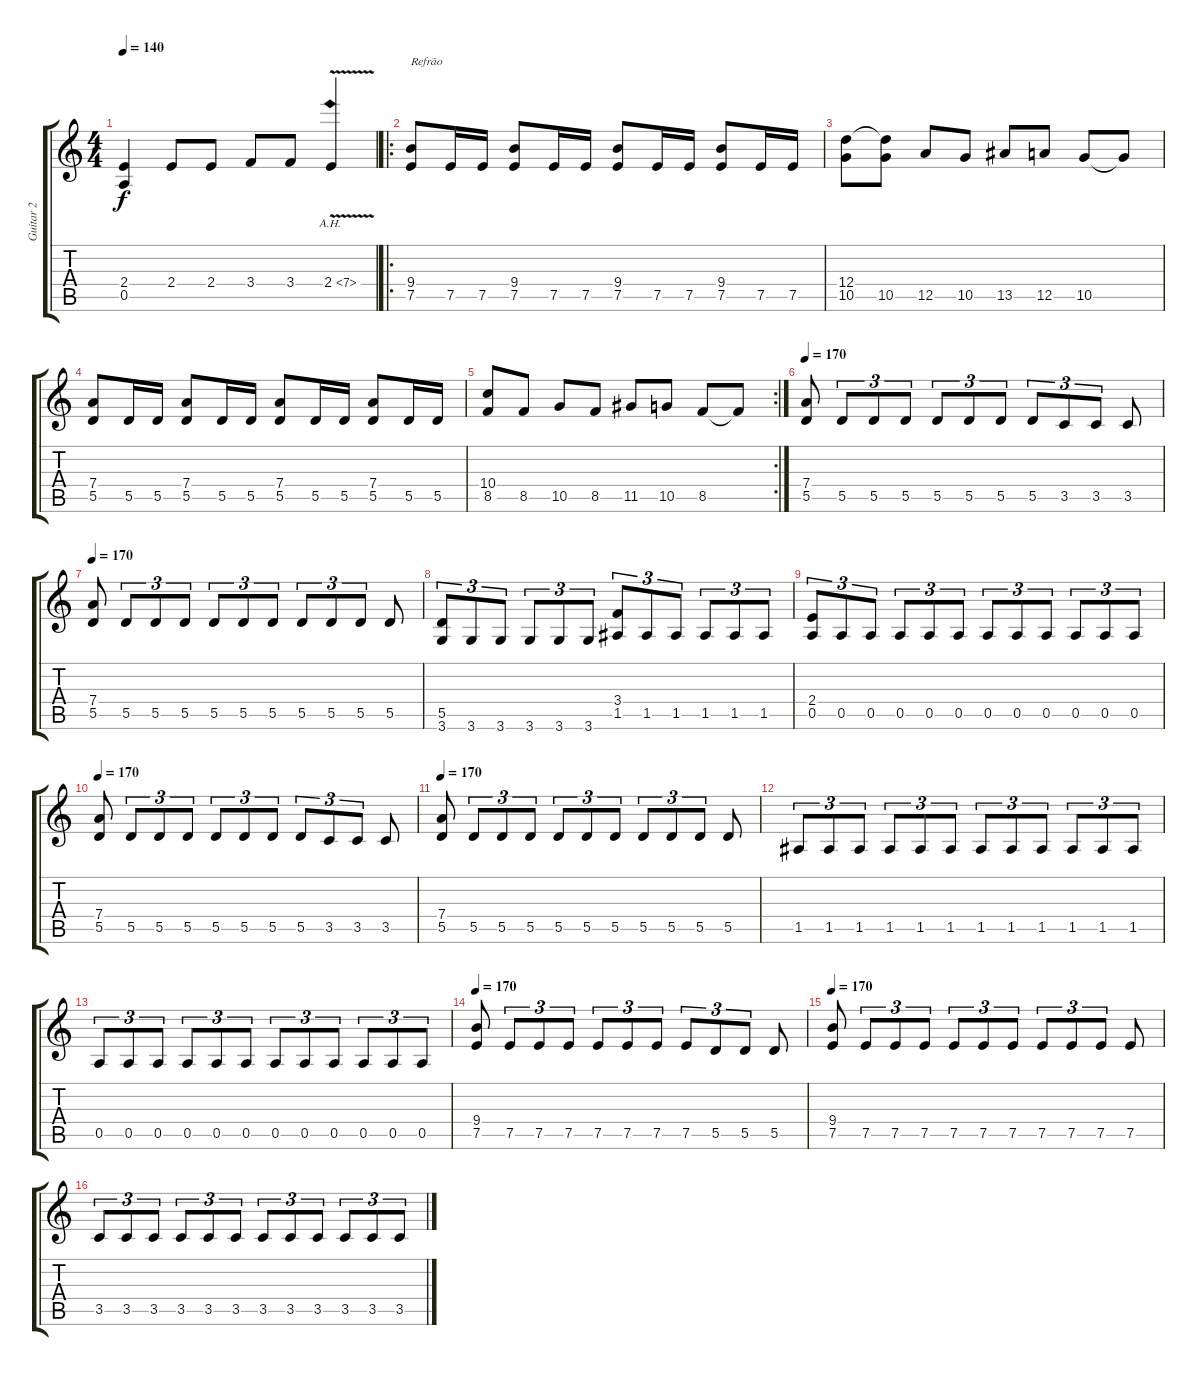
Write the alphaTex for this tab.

\track ("Guitar 2" "Guitar 2") {instrument distortionguitar}
\staff {score tabs}
\tuning (E4 B3 G3 D3 A2 E2) {hide}
\ts (4 4)
\tempo 140
\clef g2
\ks c
(2.4 0.5).4{dy f} 2.4.8 2.4.8 3.4.8 3.4.8 2.4{ah 5 v}.4 |
\ro
(9.4 7.5).8{txt "Refrão"} 7.5.16 7.5.16 (9.4 7.5).8 7.5.16 7.5.16 (9.4 7.5).8 7.5.16 7.5.16 (9.4 7.5).8 7.5.16 7.5.16 |
(12.4 10.5).8{volume 14} (12.4{t} 10.5).8 12.5.8 10.5.8 13.5.8 12.5.8 10.5.8 10.5{t}.8 |
(7.4 5.5).8{volume 11} 5.5.16 5.5.16 (7.4 5.5).8 5.5.16 5.5.16 (7.4 5.5).8 5.5.16 5.5.16 (7.4 5.5).8 5.5.16 5.5.16 |
\rc 2
(10.4 8.5).8{volume 14} 8.5.8 10.5.8 8.5.8 11.5.8 10.5.8 8.5.8 8.5{t}.8 |
\tempo 170
(7.4 5.5).8 5.5.8{tu (3 2)} 5.5.8{tu (3 2)} 5.5.8{tu (3 2)} 5.5.8{tu (3 2)} 5.5.8{tu (3 2)} 5.5.8{tu (3 2)} 5.5.8{tu (3 2)} 3.5.8{tu (3 2)} 3.5.8{tu (3 2)} 3.5.8 |
\tempo 170
(7.4 5.5).8 5.5.8{tu (3 2)} 5.5.8{tu (3 2)} 5.5.8{tu (3 2)} 5.5.8{tu (3 2)} 5.5.8{tu (3 2)} 5.5.8{tu (3 2)} 5.5.8{tu (3 2)} 5.5.8{tu (3 2)} 5.5.8{tu (3 2)} 5.5.8 |
(5.5 3.6).8{tu (3 2)} 3.6.8{tu (3 2)} 3.6.8{tu (3 2)} 3.6.8{tu (3 2)} 3.6.8{tu (3 2)} 3.6.8{tu (3 2)} (3.4 1.5).8{tu (3 2)} 1.5.8{tu (3 2)} 1.5.8{tu (3 2)} 1.5.8{tu (3 2)} 1.5.8{tu (3 2)} 1.5.8{tu (3 2)} |
(2.4 0.5).8{tu (3 2)} 0.5.8{tu (3 2)} 0.5.8{tu (3 2)} 0.5.8{tu (3 2)} 0.5.8{tu (3 2)} 0.5.8{tu (3 2)} 0.5.8{tu (3 2)} 0.5.8{tu (3 2)} 0.5.8{tu (3 2)} 0.5.8{tu (3 2)} 0.5.8{tu (3 2)} 0.5.8{tu (3 2)} |
\tempo 170
(7.4 5.5).8 5.5.8{tu (3 2)} 5.5.8{tu (3 2)} 5.5.8{tu (3 2)} 5.5.8{tu (3 2)} 5.5.8{tu (3 2)} 5.5.8{tu (3 2)} 5.5.8{tu (3 2)} 3.5.8{tu (3 2)} 3.5.8{tu (3 2)} 3.5.8 |
\tempo 170
(7.4 5.5).8 5.5.8{tu (3 2)} 5.5.8{tu (3 2)} 5.5.8{tu (3 2)} 5.5.8{tu (3 2)} 5.5.8{tu (3 2)} 5.5.8{tu (3 2)} 5.5.8{tu (3 2)} 5.5.8{tu (3 2)} 5.5.8{tu (3 2)} 5.5.8 |
1.5.8{tu (3 2)} 1.5.8{tu (3 2)} 1.5.8{tu (3 2)} 1.5.8{tu (3 2)} 1.5.8{tu (3 2)} 1.5.8{tu (3 2)} 1.5.8{tu (3 2)} 1.5.8{tu (3 2)} 1.5.8{tu (3 2)} 1.5.8{tu (3 2)} 1.5.8{tu (3 2)} 1.5.8{tu (3 2)} |
0.5.8{tu (3 2)} 0.5.8{tu (3 2)} 0.5.8{tu (3 2)} 0.5.8{tu (3 2)} 0.5.8{tu (3 2)} 0.5.8{tu (3 2)} 0.5.8{tu (3 2)} 0.5.8{tu (3 2)} 0.5.8{tu (3 2)} 0.5.8{tu (3 2)} 0.5.8{tu (3 2)} 0.5.8{tu (3 2)} |
\tempo 170
(9.4 7.5).8 7.5.8{tu (3 2)} 7.5.8{tu (3 2)} 7.5.8{tu (3 2)} 7.5.8{tu (3 2)} 7.5.8{tu (3 2)} 7.5.8{tu (3 2)} 7.5.8{tu (3 2)} 5.5.8{tu (3 2)} 5.5.8{tu (3 2)} 5.5.8 |
\tempo 170
(9.4 7.5).8 7.5.8{tu (3 2)} 7.5.8{tu (3 2)} 7.5.8{tu (3 2)} 7.5.8{tu (3 2)} 7.5.8{tu (3 2)} 7.5.8{tu (3 2)} 7.5.8{tu (3 2)} 7.5.8{tu (3 2)} 7.5.8{tu (3 2)} 7.5.8 |
3.5.8{tu (3 2)} 3.5.8{tu (3 2)} 3.5.8{tu (3 2)} 3.5.8{tu (3 2)} 3.5.8{tu (3 2)} 3.5.8{tu (3 2)} 3.5.8{tu (3 2)} 3.5.8{tu (3 2)} 3.5.8{tu (3 2)} 3.5.8{tu (3 2)} 3.5.8{tu (3 2)} 3.5.8{tu (3 2)}
